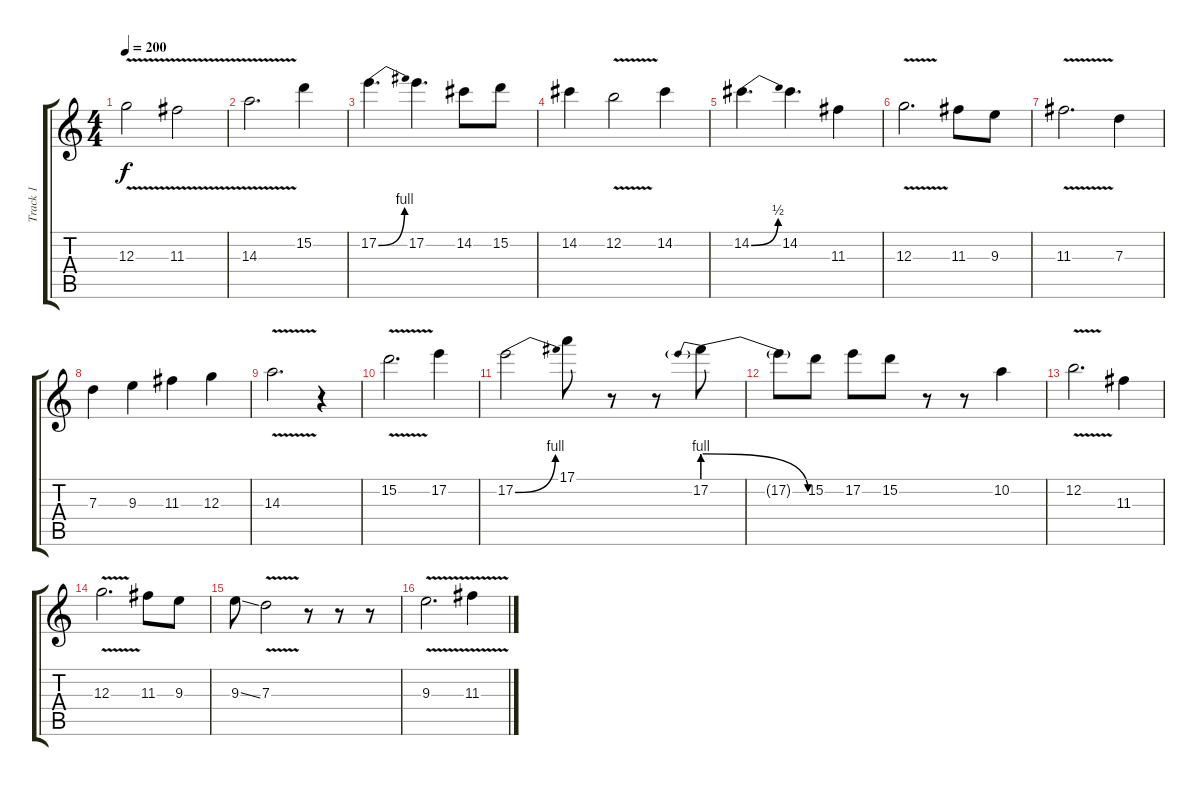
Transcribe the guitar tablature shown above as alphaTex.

\track ("Track 1" "Track 1") {instrument overdrivenguitar}
\staff {score tabs}
\tuning (E4 B3 G3 D3 A2 E2) {hide}
\ts (4 4)
\tempo 200
\clef g2
\ks c
12.3{v}.2{dy f} 11.3{v}.2 |
14.3{v}.2{d} 15.2.4 |
17.2{be (bend 0 0 60 4)}.4{d} 17.2.4{d} 14.2.8 15.2.8 |
14.2.4 12.2{v}.2 14.2.4 |
14.2{be (bend 0 0 60 2)}.4{d} 14.2.4{d} 11.3.4 |
12.3{v}.2{d} 11.3.8 9.3.8 |
11.3{v}.2{d} 7.3.4 |
7.3.4 9.3.4 11.3.4 12.3.4 |
14.3{v}.2{d} r.4 |
15.2{v}.2{d} 17.2.4 |
17.2{be (bend 0 0 60 4)}.2 17.1.8 r.8 r.8 17.2{be (prebendrelease 0 4 60 0)}.8 |
17.2{t}.8 15.2.8 17.2.8 15.2.8 r.8 r.8 10.2.4 |
12.2{v}.2{d} 11.3.4 |
12.3{v}.2{d} 11.3.8 9.3.8 |
9.3{ss}.8 7.3{v}.2 r.8 r.8 r.8 |
9.3{v}.2{d} 11.3{v}.4
